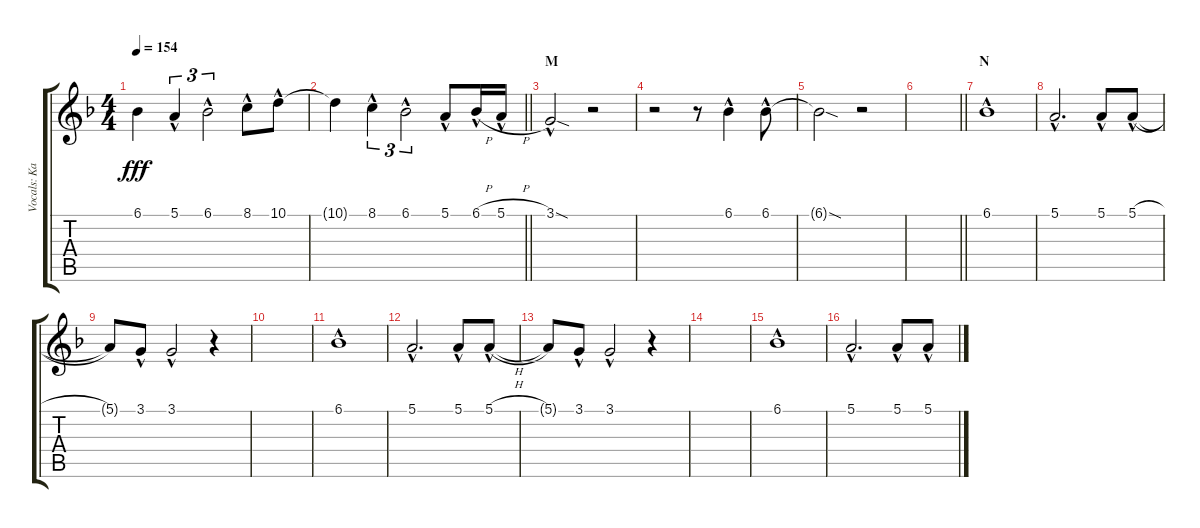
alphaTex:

\track ("Vocals: Kal" "Vocals: Ka") {instrument lead2sawtooth}
\staff {score tabs}
\tuning (E4 B3 G3 D3 A2 E2) {hide}
\ts (4 4)
\tempo 154
\clef g2
\ks f
6.1{t}.4{dy fff} 5.1{hac}.4{tu (3 2)} 6.1{hac}.2{tu (3 2)} 8.1{hac}.8 10.1{hac}.8 |
\barLineRight lightlight
10.1{t}.4 8.1{hac}.4{tu (3 2)} 6.1{hac}.2{tu (3 2)} 5.1{hac}.8 6.1{h hac}.16 5.1{h hac}.16 |
\section ("" "M")
3.1{sod hac}.2 r.2 |
r.2 r.8 6.1{hac}.4 6.1{hac}.8 |
6.1{sod t}.2 r.2 |
\barLineRight lightlight
|
\section ("" "N")
6.1{hac}.1 |
5.1{hac}.2{d} 5.1{hac}.8 5.1{h hac}.8 |
5.1{t}.8 3.1{hac}.8 3.1{hac}.2 r.4 |
|
6.1{hac}.1 |
5.1{hac}.2{d} 5.1{hac}.8 5.1{h hac}.8 |
5.1{t}.8 3.1{hac}.8 3.1{hac}.2 r.4 |
|
6.1{hac}.1 |
5.1{hac}.2{d} 5.1{hac}.8 5.1{h hac}.8
